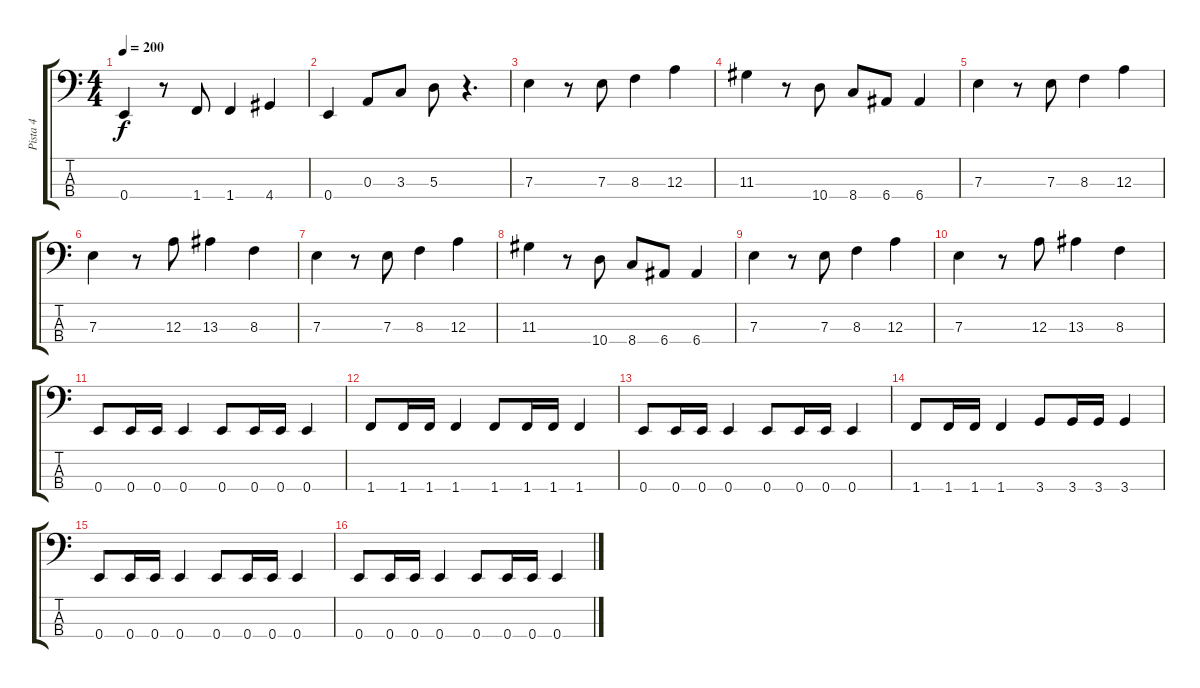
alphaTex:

\track ("Pista 4" "Pista 4") {instrument electricbassfinger}
\staff {score tabs}
\tuning (G2 D2 A1 E1) {hide}
\ts (4 4)
\tempo 200
\clef f4
\ks c
0.4.4{dy f} r.8 1.4.8 1.4.4 4.4.4 |
0.4.4 0.3.8 3.3.8 5.3.8 r.4{d} |
7.3.4 r.8 7.3.8 8.3.4 12.3.4 |
11.3.4 r.8 10.4.8 8.4.8 6.4.8 6.4.4 |
7.3.4 r.8 7.3.8 8.3.4 12.3.4 |
7.3.4 r.8 12.3.8 13.3.4 8.3.4 |
7.3.4 r.8 7.3.8 8.3.4 12.3.4 |
11.3.4 r.8 10.4.8 8.4.8 6.4.8 6.4.4 |
7.3.4 r.8 7.3.8 8.3.4 12.3.4 |
7.3.4 r.8 12.3.8 13.3.4 8.3.4 |
0.4.8 0.4.16 0.4.16 0.4.4 0.4.8 0.4.16 0.4.16 0.4.4 |
1.4.8 1.4.16 1.4.16 1.4.4 1.4.8 1.4.16 1.4.16 1.4.4 |
0.4.8 0.4.16 0.4.16 0.4.4 0.4.8 0.4.16 0.4.16 0.4.4 |
1.4.8 1.4.16 1.4.16 1.4.4 3.4.8 3.4.16 3.4.16 3.4.4 |
0.4.8 0.4.16 0.4.16 0.4.4 0.4.8 0.4.16 0.4.16 0.4.4 |
0.4.8 0.4.16 0.4.16 0.4.4 0.4.8 0.4.16 0.4.16 0.4.4
